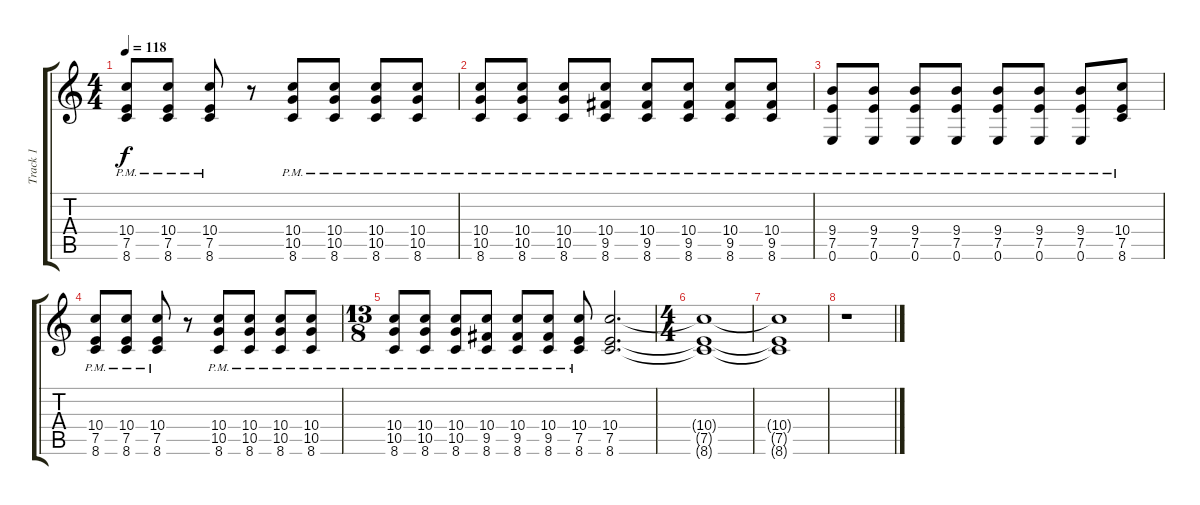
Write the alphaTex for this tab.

\track ("Track 1" "Track 1") {instrument distortionguitar}
\staff {score tabs}
\tuning (E4 B3 G3 D3 A2 E2) {hide}
\ts (4 4)
\tempo 118
\clef g2
\ks c
(10.4{pm} 7.5{pm} 8.6{pm}).8{dy f} (10.4{pm} 7.5{pm} 8.6{pm}).8 (10.4{pm} 7.5{pm} 8.6{pm}).8 r.8 (10.4{pm} 10.5{pm} 8.6{pm}).8 (10.4{pm} 10.5{pm} 8.6{pm}).8 (10.4{pm} 10.5{pm} 8.6{pm}).8 (10.4{pm} 10.5{pm} 8.6{pm}).8 |
(10.4{pm} 10.5{pm} 8.6{pm}).8 (10.4{pm} 10.5{pm} 8.6{pm}).8 (10.4{pm} 10.5{pm} 8.6{pm}).8 (10.4{pm} 9.5{pm} 8.6{pm}).8 (10.4{pm} 9.5{pm} 8.6{pm}).8 (10.4{pm} 9.5{pm} 8.6{pm}).8 (10.4{pm} 9.5{pm} 8.6{pm}).8 (10.4{pm} 9.5{pm} 8.6{pm}).8 |
(9.4{pm} 7.5{pm} 0.6{pm}).8 (9.4{pm} 7.5{pm} 0.6{pm}).8 (9.4{pm} 7.5{pm} 0.6{pm}).8 (9.4{pm} 7.5{pm} 0.6{pm}).8 (9.4{pm} 7.5{pm} 0.6{pm}).8 (9.4{pm} 7.5{pm} 0.6{pm}).8 (9.4{pm} 7.5{pm} 0.6{pm}).8 (10.4{pm} 7.5{pm} 8.6{pm}).8 |
(10.4{pm} 7.5{pm} 8.6{pm}).8 (10.4{pm} 7.5{pm} 8.6{pm}).8 (10.4{pm} 7.5{pm} 8.6{pm}).8 r.8 (10.4{pm} 10.5{pm} 8.6{pm}).8 (10.4{pm} 10.5{pm} 8.6{pm}).8 (10.4{pm} 10.5{pm} 8.6{pm}).8 (10.4{pm} 10.5{pm} 8.6{pm}).8 |
\ts (13 8)
(10.4{pm} 10.5{pm} 8.6{pm}).8 (10.4{pm} 10.5{pm} 8.6{pm}).8 (10.4{pm} 10.5{pm} 8.6{pm}).8 (10.4{pm} 9.5{pm} 8.6{pm}).8 (10.4{pm} 9.5{pm} 8.6{pm}).8 (10.4{pm} 9.5{pm} 8.6{pm}).8 (10.4{pm} 7.5{pm} 8.6{pm}).8 (10.4 7.5 8.6).2{d} |
\ts (4 4)
(10.4{t} 7.5{t} 8.6{t}).1{volume 0} |
(10.4{t} 7.5{t} 8.6{t}).1 |
r.1{volume 13}
